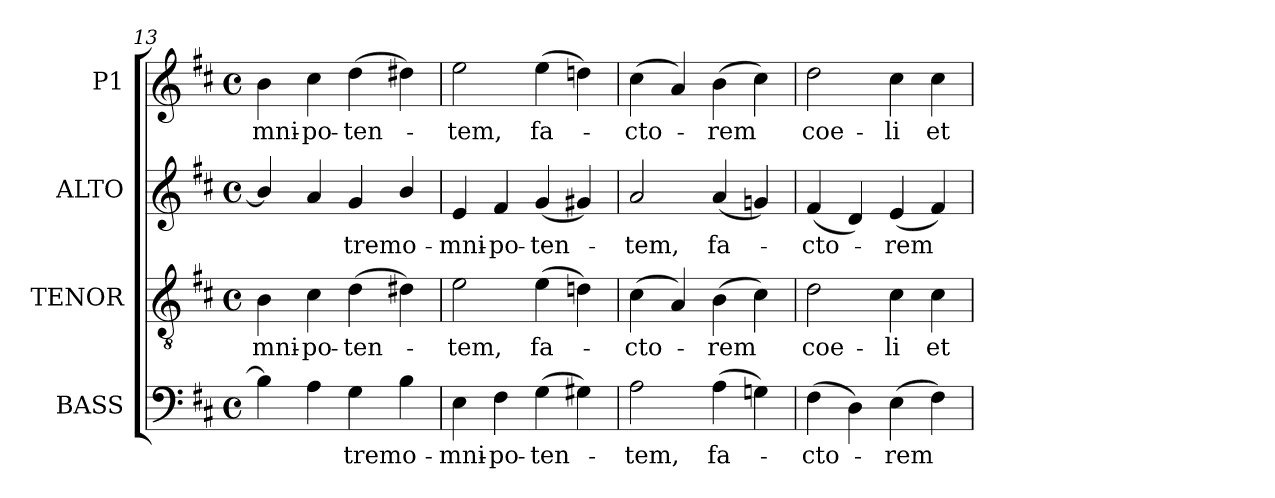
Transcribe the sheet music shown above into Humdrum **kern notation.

**kern	**text	**kern	**text	**kern	**text	**kern	**text
*part4	*part4	*part3	*part3	*part2	*part2	*part1	*part1
*staff4	*staff4	*staff3	*staff3	*staff2	*staff2	*staff1	*staff1
*I"BASS	*	*I"TENOR	*	*I"ALTO	*	*I"P1	*
!!LO:LB:g=z
*clefF4	*	*clefGv2	*	*clefG2	*	*clefG2	*
*	*	*ITrd7c12	*	*	*	*	*
*k[f#c#]	*	*k[f#c#]	*	*k[f#c#]	*	*k[f#c#]	*
*D:	*	*D:	*	*D:	*	*D:	*
*M4/4	*	*M4/4	*	*M4/4	*	*M4/4	*
*met(c)	*	*met(c)	*	*met(c)	*	*met(c)	*
=13	=13	=13	=13	=13	=13	=13	=13
!	!	!	!LO:LY:b:color=#000000	!	!	!	!
!	!	!	!	!	!	!	!LO:LY:b:color=#000000
4Bi\]	.	4BBi\	-mni-	4bi/]	.	4bi\	mni-
!	!	!	!LO:LY:b:color=#000000	!	!	!	!
!	!	!	!	!	!	!	!LO:LY:b:color=#000000
4Ai\	.	4C#i\	-po-	4ai/	.	4cc#i\	-po-
!	!LO:LY:b:color=#000000	!	!	!	!	!	!
!	!	!	!LO:LY:b:color=#000000	!	!	!	!
!	!	!	!	!	!LO:LY:b:color=#000000	!	!
!	!	!	!	!	!	!	!LO:LY:b:color=#000000
4Gi\	-trem	(4Di\	-ten-	4gi/	-trem	(4ddi\	-ten-
!	!LO:LY:b:color=#000000	!	!	!	!	!	!
!	!	!	!	!	!LO:LY:b:color=#000000	!	!
4Bi\	o-	4D#Xi\)	.	4bi/	o-	4dd#Xi\)	.
=14	=14	=14	=14	=14	=14	=14	=14
!	!LO:LY:b:color=#000000	!	!	!	!	!	!
!	!	!	!LO:LY:b:color=#000000	!	!	!	!
!	!	!	!	!	!LO:LY:b:color=#000000	!	!
!	!	!	!	!	!	!	!LO:LY:b:color=#000000
4Ei\	-mni-	2Ei\	-tem,	4ei/	-mni-	2eei\	-tem,
!	!LO:LY:b:color=#000000	!	!	!	!	!	!
!	!	!	!	!	!LO:LY:b:color=#000000	!	!
4F#i\	-po-	.	.	4f#i/	-po-	.	.
!	!LO:LY:b:color=#000000	!	!	!	!	!	!
!	!	!	!LO:LY:b:color=#000000	!	!	!	!
!	!	!	!	!	!LO:LY:b:color=#000000	!	!
!	!	!	!	!	!	!	!LO:LY:b:color=#000000
(4Gi\	-ten-	(4Ei\	fa-	(4gi/	-ten-	(4eei\	fa-
4G#Xi\)	.	4Dni\)	.	4g#Xi/)	.	4ddni\)	.
=15	=15	=15	=15	=15	=15	=15	=15
!	!LO:LY:b:color=#000000	!	!	!	!	!	!
!	!	!	!LO:LY:b:color=#000000	!	!	!	!
!	!	!	!	!	!LO:LY:b:color=#000000	!	!
!	!	!	!	!	!	!	!LO:LY:b:color=#000000
2Ai\	-tem,	(4C#i\	-cto-	2ai/	-tem,	(4cc#i\	-cto-
.	.	4AAi/)	.	.	.	4ai/)	.
!	!LO:LY:b:color=#000000	!	!	!	!	!	!
!	!	!	!LO:LY:b:color=#000000	!	!	!	!
!	!	!	!	!	!LO:LY:b:color=#000000	!	!
!	!	!	!	!	!	!	!LO:LY:b:color=#000000
(4Ai\	fa-	(4BBi\	-rem	(4ai/	fa-	(4bi\	-rem
4Gni\)	.	4C#i\)	.	4gni/)	.	4cc#i\)	.
=16	=16	=16	=16	=16	=16	=16	=16
!	!LO:LY:b:color=#000000	!	!	!	!	!	!
!	!	!	!LO:LY:b:color=#000000	!	!	!	!
!	!	!	!	!	!LO:LY:b:color=#000000	!	!
!	!	!	!	!	!	!	!LO:LY:b:color=#000000
(4F#i\	-cto-	2Di\	coe-	(4f#i/	-cto-	2ddi\	coe-
4Di\)	.	.	.	4di/)	.	.	.
!	!LO:LY:b:color=#000000	!	!	!	!	!	!
!	!	!	!LO:LY:b:color=#000000	!	!	!	!
!	!	!	!	!	!LO:LY:b:color=#000000	!	!
!	!	!	!	!	!	!	!LO:LY:b:color=#000000
(4Ei\	-rem	4C#i\	-li	(4ei/	-rem	4cc#i\	-li
!	!	!	!LO:LY:b:color=#000000	!	!	!	!
!	!	!	!	!	!	!	!LO:LY:b:color=#000000
4F#i\)	.	4C#i\	et	4f#i/)	.	4cc#i\	et
=	=	=	=	=	=	=	=
*-	*-	*-	*-	*-	*-	*-	*-
